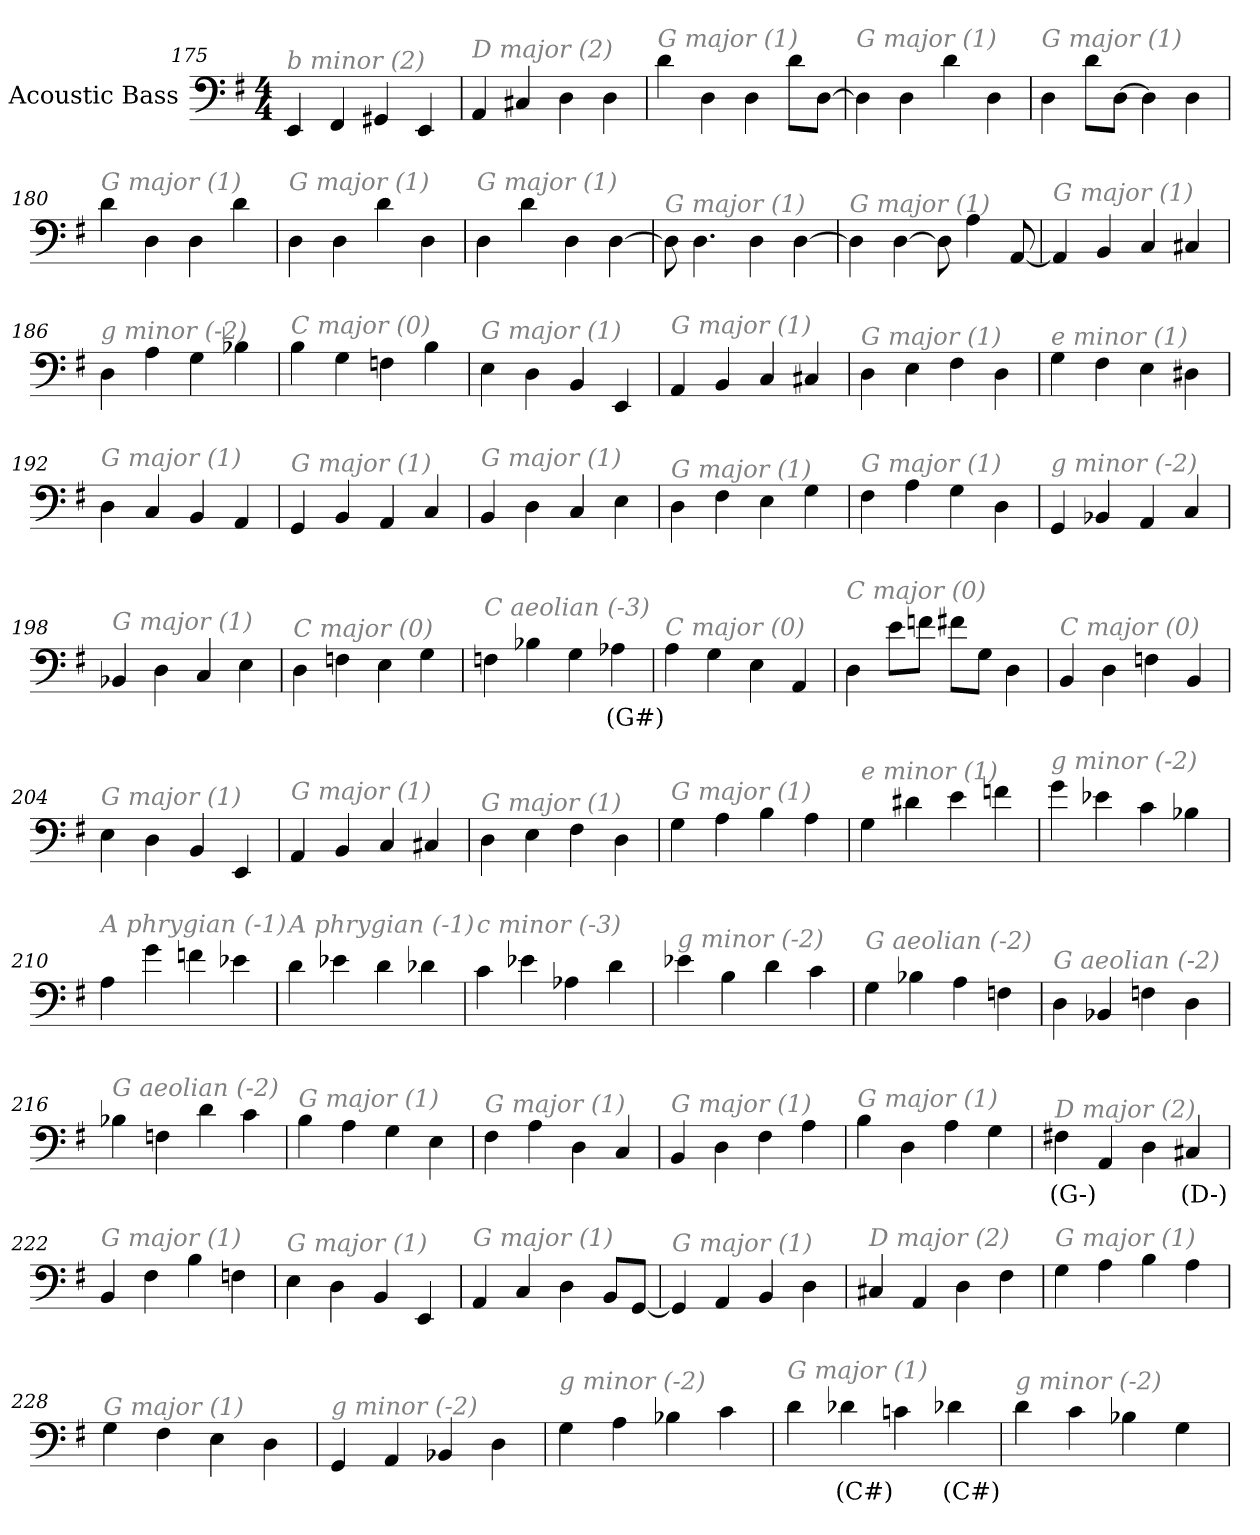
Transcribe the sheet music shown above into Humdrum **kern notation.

**kern	**text
*part1	*part1
*staff1	*staff1
*I"Acoustic Bass	*
*clefF4	*
*ITrd7c12	*
*k[f#]	*
*G:	*
*M4/4	*
=175	=175
!LO:TX:i:color=#808080:t=b minor (2)	!
4EEE	.
4FFF#	.
4GGG#X	.
4EEE	.
=176	=176
!LO:TX:i:color=#808080:t=D major (2)	!
4AAA	.
4CC#X	.
4DD	.
4DD	.
=177	=177
!LO:TX:i:color=#808080:t=G major (1)	!
4D	.
4DD	.
4DD	.
8DL	.
[8DDJ	.
=178	=178
!LO:TX:i:color=#808080:t=G major (1)	!
4DD]	.
4DD	.
4D	.
4DD	.
=179	=179
!LO:TX:i:color=#808080:t=G major (1)	!
4DD	.
8DL	.
[8DDJ	.
4DD]	.
4DD	.
=180	=180
!LO:TX:i:color=#808080:t=G major (1)	!
4D	.
4DD	.
4DD	.
4D	.
=181	=181
!LO:TX:i:color=#808080:t=G major (1)	!
4DD	.
4DD	.
4D	.
4DD	.
=182	=182
!LO:TX:i:color=#808080:t=G major (1)	!
4DD	.
4D	.
4DD	.
[4DD	.
=183	=183
!LO:TX:i:color=#808080:t=G major (1)	!
8DD]	.
4.DD	.
4DD	.
[4DD	.
=184	=184
!LO:TX:i:color=#808080:t=G major (1)	!
4DD]	.
[4DD	.
8DD]	.
4AA	.
[8AAA	.
=185	=185
!LO:TX:i:color=#808080:t=G major (1)	!
4AAA]	.
4BBB	.
4CC	.
4CC#X	.
=186	=186
!LO:TX:i:color=#808080:t=g minor (-2)	!
4DD	.
4AA	.
4GG	.
4BB-X	.
=187	=187
!LO:TX:i:color=#808080:t=C major (0)	!
4BB	.
4GG	.
4FFn	.
4BB	.
=188	=188
!LO:TX:i:color=#808080:t=G major (1)	!
4EE	.
4DD	.
4BBB	.
4EEE	.
=189	=189
!LO:TX:i:color=#808080:t=G major (1)	!
4AAA	.
4BBB	.
4CC	.
4CC#X	.
=190	=190
!LO:TX:i:color=#808080:t=G major (1)	!
4DD	.
4EE	.
4FF#	.
4DD	.
=191	=191
!LO:TX:i:color=#808080:t=e minor (1)	!
4GG	.
4FF#	.
4EE	.
4DD#X	.
=192	=192
!LO:TX:i:color=#808080:t=G major (1)	!
4DD	.
4CC	.
4BBB	.
4AAA	.
=193	=193
!LO:TX:i:color=#808080:t=G major (1)	!
4GGG	.
4BBB	.
4AAA	.
4CC	.
=194	=194
!LO:TX:i:color=#808080:t=G major (1)	!
4BBB	.
4DD	.
4CC	.
4EE	.
=195	=195
!LO:TX:i:color=#808080:t=G major (1)	!
4DD	.
4FF#	.
4EE	.
4GG	.
=196	=196
!LO:TX:i:color=#808080:t=G major (1)	!
4FF#	.
4AA	.
4GG	.
4DD	.
=197	=197
!LO:TX:i:color=#808080:t=g minor (-2)	!
4GGG	.
4BBB-X	.
4AAA	.
4CC	.
=198	=198
!LO:TX:i:color=#808080:t=G major (1)	!
4BBB-X	.
4DD	.
4CC	.
4EE	.
=199	=199
!LO:TX:i:color=#808080:t=C major (0)	!
4DD	.
4FFn	.
4EE	.
4GG	.
=200	=200
!LO:TX:i:color=#808080:t=C aeolian (-3)	!
4FFn	.
4BB-X	.
4GG	.
4AA-Xi	(G#)
=201	=201
!LO:TX:i:color=#808080:t=C major (0)	!
4AA	.
4GG	.
4EE	.
4AAA	.
=202	=202
!LO:TX:i:color=#808080:t=C major (0)	!
4DD	.
8EL	.
8FnJ	.
8F#XL	.
8GGJ	.
4DD	.
=203	=203
!LO:TX:i:color=#808080:t=C major (0)	!
4BBB	.
4DD	.
4FFn	.
4BBB	.
=204	=204
!LO:TX:i:color=#808080:t=G major (1)	!
4EE	.
4DD	.
4BBB	.
4EEE	.
=205	=205
!LO:TX:i:color=#808080:t=G major (1)	!
4AAA	.
4BBB	.
4CC	.
4CC#X	.
=206	=206
!LO:TX:i:color=#808080:t=G major (1)	!
4DD	.
4EE	.
4FF#	.
4DD	.
=207	=207
!LO:TX:i:color=#808080:t=G major (1)	!
4GG	.
4AA	.
4BB	.
4AA	.
=208	=208
!LO:TX:i:color=#808080:t=e minor (1)	!
4GG	.
4D#X	.
4E	.
4Fn	.
=209	=209
!LO:TX:i:color=#808080:t=g minor (-2)	!
4G	.
4E-X	.
4C	.
4BB-X	.
=210	=210
!LO:TX:i:color=#808080:t=A phrygian (-1)	!
4AA	.
4G	.
4Fn	.
4E-X	.
=211	=211
!LO:TX:i:color=#808080:t=A phrygian (-1)	!
4D	.
4E-X	.
4D	.
4D-X	.
=212	=212
!LO:TX:i:color=#808080:t=c minor (-3)	!
4C	.
4E-X	.
4AA-X	.
4D	.
=213	=213
!LO:TX:i:color=#808080:t=g minor (-2)	!
4E-X	.
4BB	.
4D	.
4C	.
=214	=214
!LO:TX:i:color=#808080:t=G aeolian (-2)	!
4GG	.
4BB-X	.
4AA	.
4FFn	.
=215	=215
!LO:TX:i:color=#808080:t=G aeolian (-2)	!
4DD	.
4BBB-X	.
4FFn	.
4DD	.
=216	=216
!LO:TX:i:color=#808080:t=G aeolian (-2)	!
4BB-X	.
4FFn	.
4D	.
4C	.
=217	=217
!LO:TX:i:color=#808080:t=G major (1)	!
4BB	.
4AA	.
4GG	.
4EE	.
=218	=218
!LO:TX:i:color=#808080:t=G major (1)	!
4FF#	.
4AA	.
4DD	.
4CC	.
=219	=219
!LO:TX:i:color=#808080:t=G major (1)	!
4BBB	.
4DD	.
4FF#	.
4AA	.
=220	=220
!LO:TX:i:color=#808080:t=G major (1)	!
4BB	.
4DD	.
4AA	.
4GG	.
=221	=221
!LO:TX:i:color=#808080:t=D major (2)	!
4FF#Xi	(G-)
4AAA	.
4DD	.
4CC#Xi	(D-)
=222	=222
!LO:TX:i:color=#808080:t=G major (1)	!
4BBB	.
4FF#	.
4BB	.
4FFn	.
=223	=223
!LO:TX:i:color=#808080:t=G major (1)	!
4EE	.
4DD	.
4BBB	.
4EEE	.
=224	=224
!LO:TX:i:color=#808080:t=G major (1)	!
4AAA	.
4CC	.
4DD	.
8BBBL	.
[8GGGJ	.
=225	=225
!LO:TX:i:color=#808080:t=G major (1)	!
4GGG]	.
4AAA	.
4BBB	.
4DD	.
=226	=226
!LO:TX:i:color=#808080:t=D major (2)	!
4CC#X	.
4AAA	.
4DD	.
4FF#	.
=227	=227
!LO:TX:i:color=#808080:t=G major (1)	!
4GG	.
4AA	.
4BB	.
4AA	.
=228	=228
!LO:TX:i:color=#808080:t=G major (1)	!
4GG	.
4FF#	.
4EE	.
4DD	.
=229	=229
!LO:TX:i:color=#808080:t=g minor (-2)	!
4GGG	.
4AAA	.
4BBB-X	.
4DD	.
=230	=230
!LO:TX:i:color=#808080:t=g minor (-2)	!
4GG	.
4AA	.
4BB-X	.
4C	.
=231	=231
!LO:TX:i:color=#808080:t=G major (1)	!
4D	.
4D-Xi	(C#)
4Cn	.
4D-Xi	(C#)
=232	=232
!LO:TX:i:color=#808080:t=g minor (-2)	!
4D	.
4C	.
4BB-X	.
4GG	.
=	=
*-	*-
